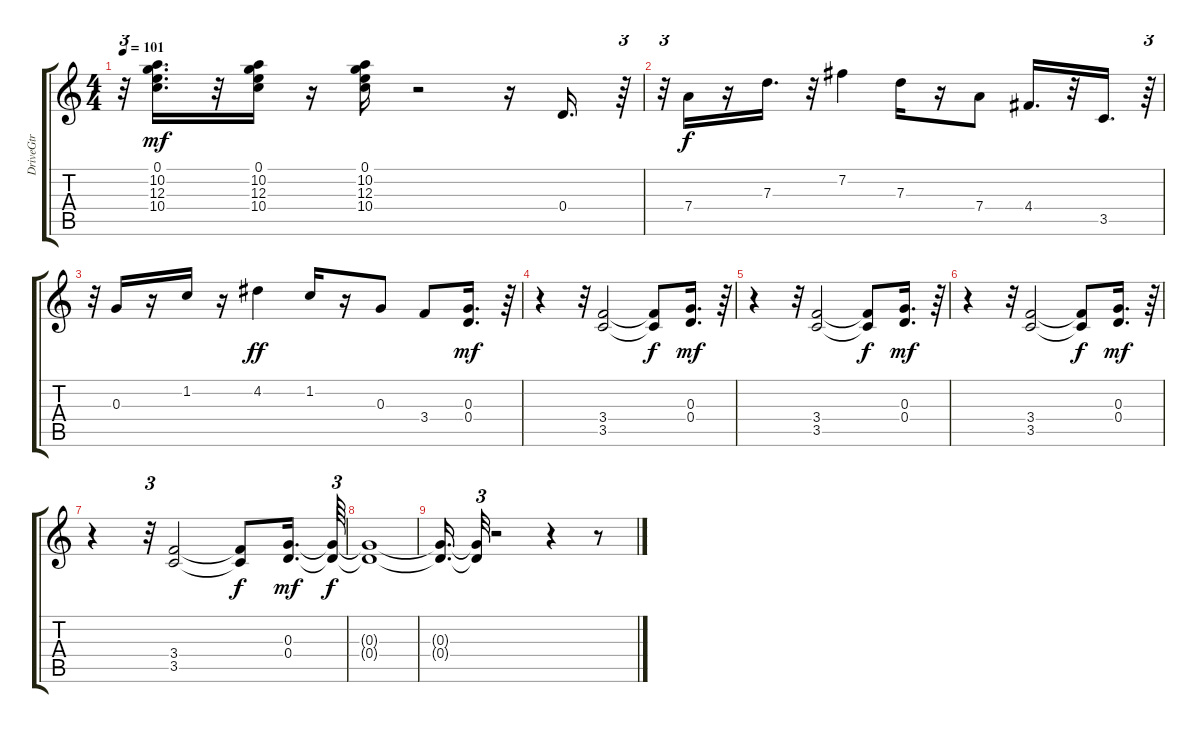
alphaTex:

\track ("DriveGtr" "DriveGtr") {instrument overdrivenguitar}
\staff {score tabs}
\tuning (E4 B3 G3 D3 A2 E2) {hide}
\ts (4 4)
\tempo 101
\clef g2
\ks c
r.32{tu (3 2) dy mf} (0.1 10.2 12.3 10.4).16{d} r.32 (0.1 10.2 12.3 10.4).16 r.16 (0.1 10.2 12.3 10.4).16 r.2 r.16 0.4.16{d} r.64{tu (3 2)} |
r.32{tu (3 2)} 7.4.16{dy f} r.16 7.3.16{d} r.32 7.2.4 7.3.16 r.16 7.4.8 4.4.16{d} r.32 3.5.16{d} r.64{tu (3 2)} |
r.32{tu (3 2)} 0.3.16 r.16 1.2.16 r.16 4.2.4{dy ff} 1.2.16 r.16 0.3.8 3.4.8 (0.3 0.4).16{d dy mf} r.64{tu (3 2)} |
r.4 r.32{tu (3 2)} (3.4 3.5).2 (3.4{t} 3.5{t}).8{dy f} (0.3 0.4).16{d dy mf} r.64{tu (3 2)} |
r.4 r.32{tu (3 2)} (3.4 3.5).2 (3.4{t} 3.5{t}).8{dy f} (0.3 0.4).16{d dy mf} r.64{tu (3 2)} |
r.4 r.32{tu (3 2)} (3.4 3.5).2 (3.4{t} 3.5{t}).8{dy f} (0.3 0.4).16{d dy mf} r.64{tu (3 2)} |
r.4 r.32{tu (3 2)} (3.4 3.5).2 (3.4{t} 3.5{t}).8{dy f} (0.3 0.4).16{d dy mf} (0.3{t} 0.4{t}).64{tu (3 2) dy f} |
(0.3{t} 0.4{t}).1 |
(0.3{t} 0.4{t}).16{d} (0.3{t} 0.4{t}).32{tu (3 2)} r.2 r.4 r.8
